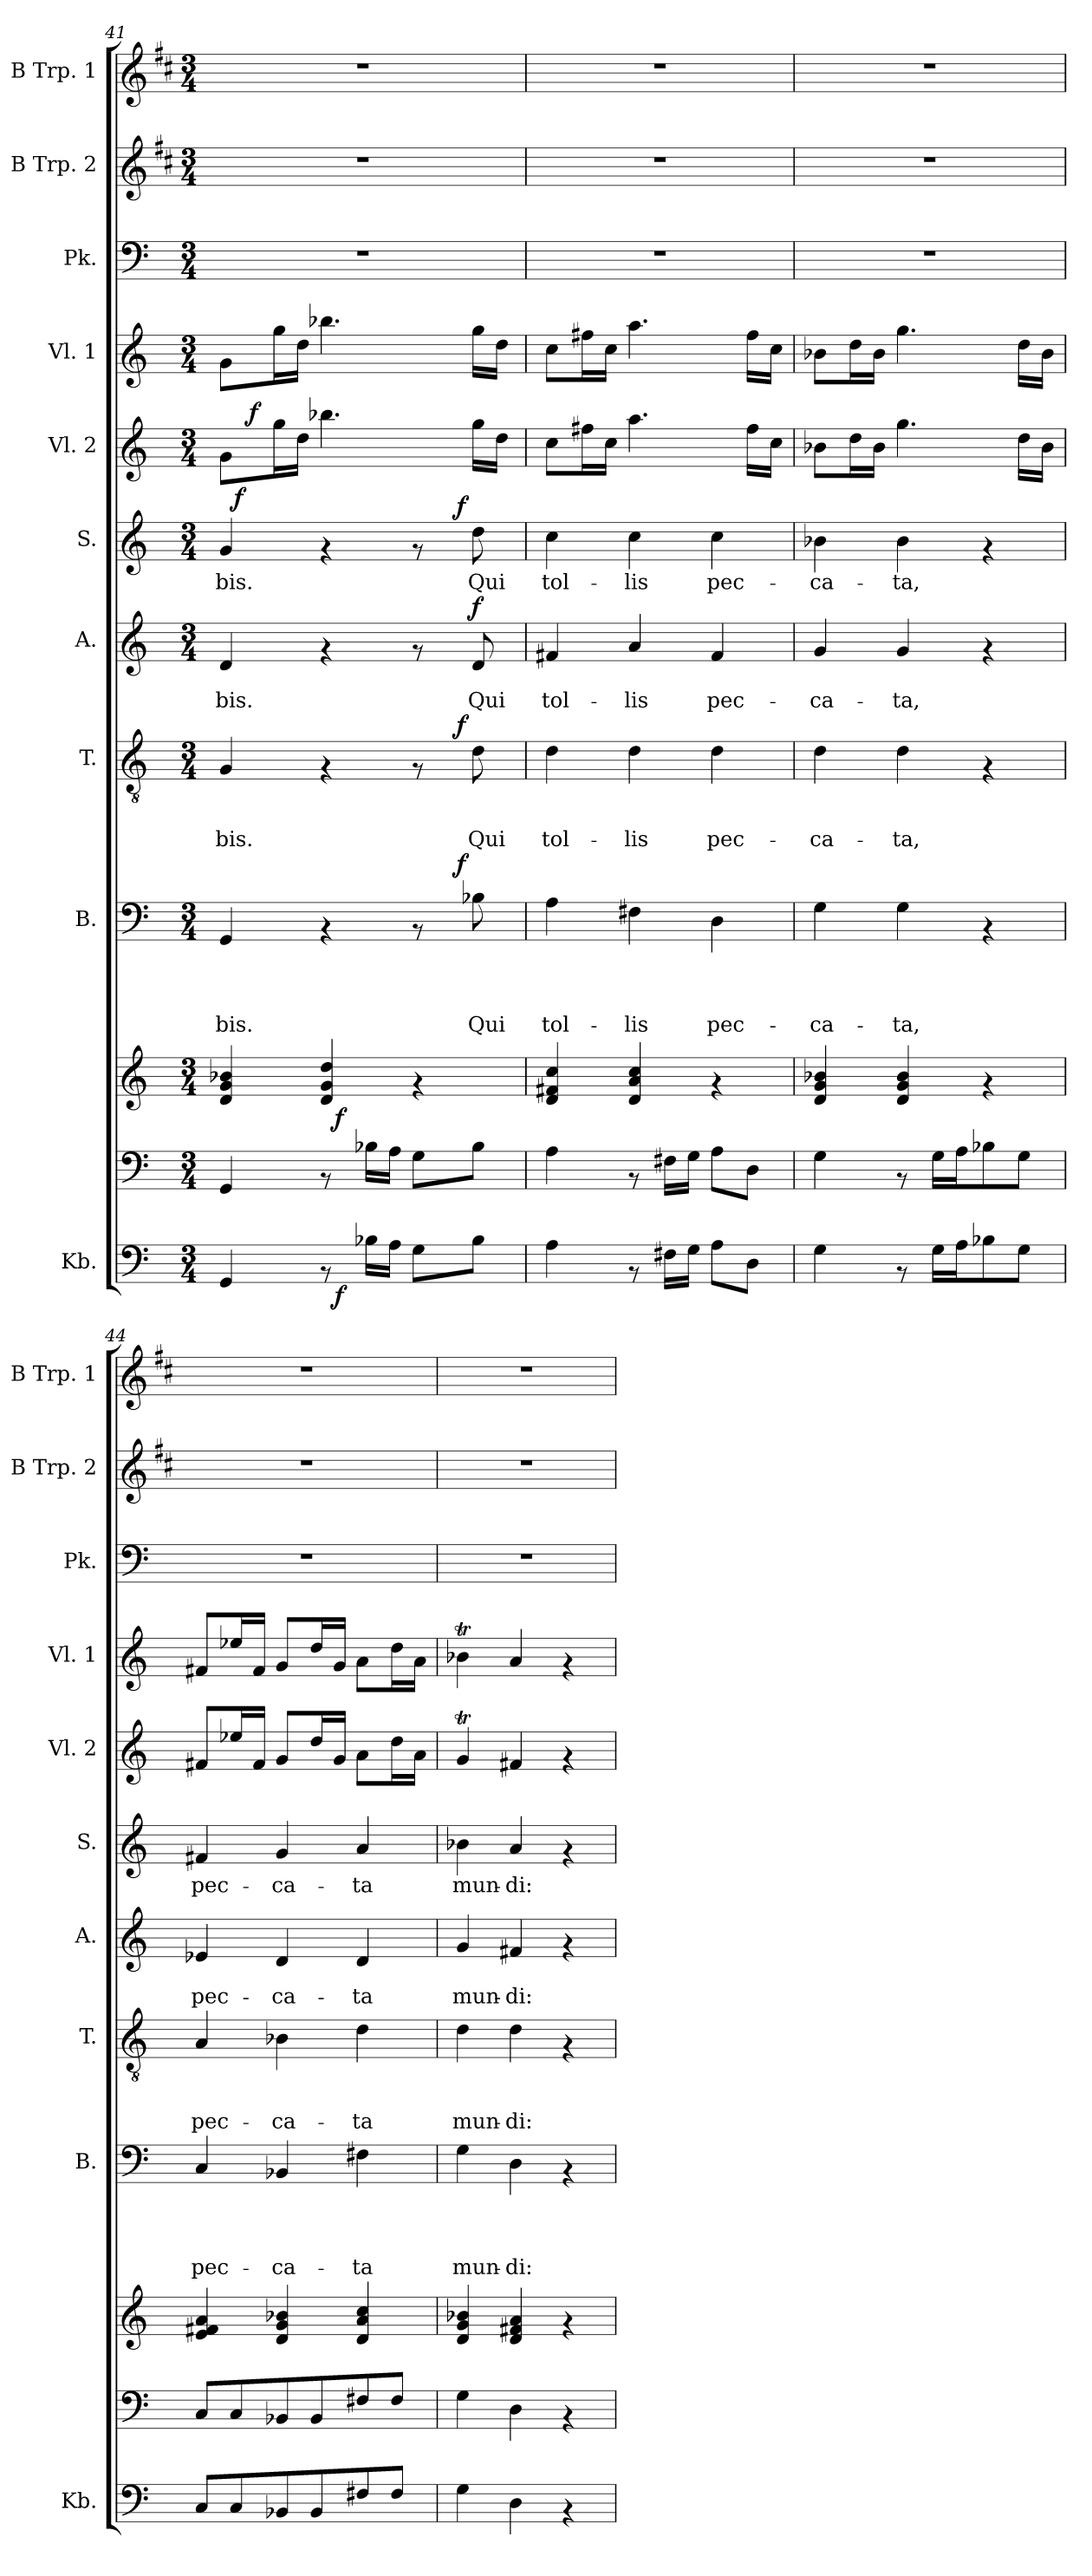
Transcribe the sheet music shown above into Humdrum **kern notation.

**kern	**dynam	**kern	**kern	**dynam	**kern	**text	**text	**text	**text	**dynam	**kern	**text	**text	**text	**dynam	**kern	**text	**text	**dynam	**kern	**text	**dynam	**kern	**dynam	**kern	**kern	**kern	**kern
*part12	*part12	*part11	*part10	*part10	*part9	*part9	*part9	*part9	*part9	*part9	*part8	*part8	*part8	*part8	*part8	*part7	*part7	*part7	*part7	*part6	*part6	*part6	*part5	*part5	*part4	*part3	*part2	*part1
*staff12	*staff12	*staff11	*staff10	*staff10	*staff9	*staff9	*staff9	*staff9	*staff9	*staff9	*staff8	*staff8	*staff8	*staff8	*staff8	*staff7	*staff7	*staff7	*staff7	*staff6	*staff6	*staff6	*staff5	*staff5	*staff4	*staff3	*staff2	*staff1
*I"Kb.	*	*	*	*	*I"B.	*	*	*	*	*	*I"T.	*	*	*	*	*I"A.	*	*	*	*I"S.	*	*	*I"Vl. 2	*	*I"Vl. 1	*I"Pk.	*I"B Trp. 2	*I"B Trp. 1
*I'Kb.	*	*	*	*	*I'B.	*	*	*	*	*	*I'T.	*	*	*	*	*I'A.	*	*	*	*I'S.	*	*	*I'Vl. 2	*	*I'Vl. 1	*I'Pk.	*I'B Trp. 2	*I'B Trp. 1
*clefF4	*	*clefF4	*clefG2	*	*clefF4	*	*	*	*	*	*clefGv2	*	*	*	*	*clefG2	*	*	*	*clefG2	*	*	*clefG2	*	*clefG2	*clefF4	*clefG2	*clefG2
*	*	*	*	*	*	*	*	*	*	*	*	*	*	*	*	*	*	*	*	*	*	*	*	*	*	*	*ITrd1c2	*ITrd1c2
*k[]	*	*k[]	*k[]	*	*k[]	*	*	*	*	*	*k[]	*	*	*	*	*k[]	*	*	*	*k[]	*	*	*k[]	*	*k[]	*k[]	*k[]	*k[]
*C:	*	*C:	*C:	*	*C:	*	*	*	*	*	*C:	*	*	*	*	*C:	*	*	*	*C:	*	*	*C:	*	*C:	*C:	*C:	*C:
*M3/4	*	*M3/4	*M3/4	*	*M3/4	*	*	*	*	*	*M3/4	*	*	*	*	*M3/4	*	*	*	*M3/4	*	*	*M3/4	*	*M3/4	*M3/4	*M3/4	*M3/4
=41	=41	=41	=41	=41	=41	=41	=41	=41	=41	=41	=41	=41	=41	=41	=41	=41	=41	=41	=41	=41	=41	=41	=41	=41	=41	=41	=41	=41
!	!	!	!	!	!	!	!	!	!LO:LY:b	!	!	!	!	!LO:LY:b	!	!	!	!LO:LY:b	!	!	!LO:LY:b	!	!	!	!	!	!	!
*^	*	*	*^	*	*^	*	*	*	*	*	*^	*	*	*	*	*	*	*	*	*^	*	*	*^	*	*	*	*	*
*	*	*	*	*	*	*	*	*	*	*	*	*	*	*	*	*	*	*	*	*	*	*	*	*	*	*	*	*	*^	*	*	*	*	*
4GG/	4ryy	.	4GG/	4d/ 4g/ 4b-X/	4ryy	.	4GG/	2ryy	.	.	.	-bis.	.	4G/	2ryy	.	.	-bis.	.	4d/	.	-bis.	.	4g/	2ryy	-bis.	.	8g\L	32ryy	16ryy	.	8g\L	2.r	2.r	2.r
!	!	!	!	!	!	!	!	!	!	!	!	!	!	!	!	!	!	!	!	!	!	!	!	!	!	!	!	!	!	!	!LO:DY:b	!	!	!	!
.	.	.	.	.	.	.	.	.	.	.	.	.	.	.	.	.	.	.	.	.	.	.	.	.	.	.	.	.	2ryy	.	f	.	.	.	.
!	!	!	!	!	!	!	!	!	!	!	!	!	!	!	!	!	!	!	!	!	!	!	!	!	!	!	!	!	!	!	!LO:DY:a	!	!	!	!
.	.	.	.	.	.	.	.	.	.	.	.	.	.	.	.	.	.	.	.	.	.	.	.	.	.	.	.	.	.	2ryy	f	.	.	.	.
.	.	.	.	.	.	.	.	.	.	.	.	.	.	.	.	.	.	.	.	.	.	.	.	.	.	.	.	16gg\L	.	.	.	16gg\L	.	.	.
.	.	.	.	.	.	.	.	.	.	.	.	.	.	.	.	.	.	.	.	.	.	.	.	.	.	.	.	16dd\JJ	.	.	.	16dd\JJ	.	.	.
8rAA	32ryy	.	8rAA	4d/ 4g/ 4dd/	32ryy	.	4rAA	.	.	.	.	.	.	4rF	.	.	.	.	.	4rf	.	.	.	4rf	.	.	.	4.bb-X\	.	.	.	4.bb-X\	.	.	.
!	!	!LO:DY:b	!	!	!	!LO:DY:b	!	!	!	!	!	!	!	!	!	!	!	!	!	!	!	!	!	!	!	!	!	!	!	!	!	!	!	!	!
.	4...ryy	f	.	.	4...ryy	f	.	.	.	.	.	.	.	.	.	.	.	.	.	.	.	.	.	.	.	.	.	.	.	.	.	.	.	.	.
16B-X\LL	.	.	16B-X\LL	.	.	.	.	.	.	.	.	.	.	.	.	.	.	.	.	.	.	.	.	.	.	.	.	.	.	.	.	.	.	.	.
16A\JJ	.	.	16A\JJ	.	.	.	.	.	.	.	.	.	.	.	.	.	.	.	.	.	.	.	.	.	.	.	.	.	.	.	.	.	.	.	.
8G\L	.	.	8G\L	4rf	.	.	8rAA	16.ryy	.	.	.	.	.	8rF	16.ryy	.	.	.	.	8rf	.	.	.	8rf	16.ryy	.	.	.	.	.	.	.	.	.	.
.	.	.	.	.	.	.	.	.	.	.	.	.	.	.	.	.	.	.	.	.	.	.	.	.	.	.	.	.	8..ryy	.	.	.	.	.	.
.	.	.	.	.	.	.	.	.	.	.	.	.	.	.	.	.	.	.	.	.	.	.	.	.	.	.	.	.	.	8.ryy	.	.	.	.	.
!	!	!	!	!	!	!	!	!	!	!	!	!	!LO:DY:a	!	!	!	!	!	!LO:DY:a	!	!	!	!	!	!	!	!LO:DY:a	!	!	!	!	!	!	!	!
.	.	.	.	.	.	.	.	8ryy	.	.	.	.	f	.	8ryy	.	.	.	f	.	.	.	.	.	8ryy	.	f	.	.	.	.	.	.	.	.
!	!	!	!	!	!	!	!	!	!	!	!	!LO:LY:b	!	!	!	!	!	!LO:LY:b	!	!	!	!LO:LY:b	!LO:DY:a	!	!	!LO:LY:b	!	!	!	!	!	!	!	!	!
8B-\J	.	.	8B-\J	.	.	.	8B-X\	.	.	.	.	Qui	.	8d\	.	.	.	Qui	.	8d/	.	Qui	f	8dd\	.	Qui	.	16gg\LL	.	.	.	16gg\LL	.	.	.
.	.	.	.	.	.	.	.	.	.	.	.	.	.	.	.	.	.	.	.	.	.	.	.	.	.	.	.	16dd\JJ	.	.	.	16dd\JJ	.	.	.
.	.	.	.	.	.	.	.	32ryy	.	.	.	.	.	.	32ryy	.	.	.	.	.	.	.	.	.	32ryy	.	.	.	.	.	.	.	.	.	.
!!LO:PB:g=z
=42	=42	=42	=42	=42	=42	=42	=42	=42	=42	=42	=42	=42	=42	=42	=42	=42	=42	=42	=42	=42	=42	=42	=42	=42	=42	=42	=42	=42	=42	=42	=42	=42	=42	=42	=42
!	!	!	!	!	!	!	!	!	!	!	!	!LO:LY:b	!	!	!	!	!	!LO:LY:b	!	!	!	!LO:LY:b	!	!	!	!LO:LY:b	!	!	!	!	!	!	!	!	!
*	*	*	*	*v	*v	*	*	*	*	*	*	*	*	*v	*v	*	*	*	*	*	*	*	*	*v	*v	*	*	*v	*v	*v	*	*	*	*	*
*v	*v	*	*	*	*	*v	*v	*	*	*	*	*	*	*	*	*	*	*	*	*	*	*	*	*	*	*	*	*	*	*
4A\	.	4A\	4d/ 4f#X/ 4cc/	.	4A\	.	.	.	tol-	.	4d\	.	.	tol-	.	4f#X/	.	tol-	.	4cc\	tol-	.	8cc\L	.	8cc\L	2.r	2.r	2.r
.	.	.	.	.	.	.	.	.	.	.	.	.	.	.	.	.	.	.	.	.	.	.	16ff#X\L	.	16ff#X\L	.	.	.
.	.	.	.	.	.	.	.	.	.	.	.	.	.	.	.	.	.	.	.	.	.	.	16cc\JJ	.	16cc\JJ	.	.	.
!	!	!	!	!	!	!	!	!	!LO:LY:b	!	!	!	!	!LO:LY:b	!	!	!	!LO:LY:b	!	!	!LO:LY:b	!	!	!	!	!	!	!
8rAA	.	8rAA	4d/ 4a/ 4cc/	.	4F#X\	.	.	.	-lis	.	4d\	.	.	-lis	.	4a/	.	-lis	.	4cc\	-lis	.	4.aa\	.	4.aa\	.	.	.
16F#X\LL	.	16F#X\LL	.	.	.	.	.	.	.	.	.	.	.	.	.	.	.	.	.	.	.	.	.	.	.	.	.	.
16G\JJ	.	16G\JJ	.	.	.	.	.	.	.	.	.	.	.	.	.	.	.	.	.	.	.	.	.	.	.	.	.	.
!	!	!	!	!	!	!	!	!	!LO:LY:b	!	!	!	!	!LO:LY:b	!	!	!	!LO:LY:b	!	!	!LO:LY:b	!	!	!	!	!	!	!
8A\L	.	8A\L	4rf	.	4D\	.	.	.	pec-	.	4d\	.	.	pec-	.	4f#/	.	pec-	.	4cc\	pec-	.	.	.	.	.	.	.
8D\J	.	8D\J	.	.	.	.	.	.	.	.	.	.	.	.	.	.	.	.	.	.	.	.	16ff#\LL	.	16ff#\LL	.	.	.
.	.	.	.	.	.	.	.	.	.	.	.	.	.	.	.	.	.	.	.	.	.	.	16cc\JJ	.	16cc\JJ	.	.	.
=43	=43	=43	=43	=43	=43	=43	=43	=43	=43	=43	=43	=43	=43	=43	=43	=43	=43	=43	=43	=43	=43	=43	=43	=43	=43	=43	=43	=43
!	!	!	!	!	!	!	!	!	!LO:LY:b	!	!	!	!	!LO:LY:b	!	!	!	!LO:LY:b	!	!	!LO:LY:b	!	!	!	!	!	!	!
4G\	.	4G\	4d/ 4g/ 4b-X/	.	4G\	.	.	.	-ca-	.	4d\	.	.	-ca-	.	4g/	.	-ca-	.	4b-X\	-ca-	.	8b-X\L	.	8b-X\L	2.r	2.r	2.r
.	.	.	.	.	.	.	.	.	.	.	.	.	.	.	.	.	.	.	.	.	.	.	16dd\L	.	16dd\L	.	.	.
.	.	.	.	.	.	.	.	.	.	.	.	.	.	.	.	.	.	.	.	.	.	.	16b-\JJ	.	16b-\JJ	.	.	.
!	!	!	!	!	!	!	!	!	!LO:LY:b	!	!	!	!	!LO:LY:b	!	!	!	!LO:LY:b	!	!	!LO:LY:b	!	!	!	!	!	!	!
8rAA	.	8rAA	4d/ 4g/ 4b-/	.	4G\	.	.	.	-ta,	.	4d\	.	.	-ta,	.	4g/	.	-ta,	.	4b-\	-ta,	.	4.gg\	.	4.gg\	.	.	.
16G\LL	.	16G\LL	.	.	.	.	.	.	.	.	.	.	.	.	.	.	.	.	.	.	.	.	.	.	.	.	.	.
16A\J	.	16A\J	.	.	.	.	.	.	.	.	.	.	.	.	.	.	.	.	.	.	.	.	.	.	.	.	.	.
8B-X\	.	8B-X\	4rf	.	4rAA	.	.	.	.	.	4rF	.	.	.	.	4rf	.	.	.	4rf	.	.	.	.	.	.	.	.
8G\J	.	8G\J	.	.	.	.	.	.	.	.	.	.	.	.	.	.	.	.	.	.	.	.	16dd\LL	.	16dd\LL	.	.	.
.	.	.	.	.	.	.	.	.	.	.	.	.	.	.	.	.	.	.	.	.	.	.	16b-\JJ	.	16b-\JJ	.	.	.
=44	=44	=44	=44	=44	=44	=44	=44	=44	=44	=44	=44	=44	=44	=44	=44	=44	=44	=44	=44	=44	=44	=44	=44	=44	=44	=44	=44	=44
!	!	!	!	!	!	!	!	!	!LO:LY:b	!	!	!	!	!LO:LY:b	!	!	!	!LO:LY:b	!	!	!LO:LY:b	!	!	!	!	!	!	!
8C/L	.	8C/L	4e/ 4f#X/ 4a/	.	4C/	.	.	.	pec-	.	4A/	.	.	pec-	.	4e-X/	.	pec-	.	4f#X/	pec-	.	8f#X/L	.	8f#X/L	2.r	2.r	2.r
8C/	.	8C/	.	.	.	.	.	.	.	.	.	.	.	.	.	.	.	.	.	.	.	.	16ee-X/L	.	16ee-X/L	.	.	.
.	.	.	.	.	.	.	.	.	.	.	.	.	.	.	.	.	.	.	.	.	.	.	16f#/JJ	.	16f#/JJ	.	.	.
!	!	!	!	!	!	!	!	!	!LO:LY:b	!	!	!	!	!LO:LY:b	!	!	!	!LO:LY:b	!	!	!LO:LY:b	!	!	!	!	!	!	!
8BB-X/	.	8BB-X/	4d/ 4g/ 4b-X/	.	4BB-X/	.	.	.	-ca-	.	4B-X\	.	.	-ca-	.	4d/	.	-ca-	.	4g/	-ca-	.	8g/L	.	8g/L	.	.	.
8BB-/	.	8BB-/	.	.	.	.	.	.	.	.	.	.	.	.	.	.	.	.	.	.	.	.	16dd/L	.	16dd/L	.	.	.
.	.	.	.	.	.	.	.	.	.	.	.	.	.	.	.	.	.	.	.	.	.	.	16g/JJ	.	16g/JJ	.	.	.
!	!	!	!	!	!	!	!	!	!LO:LY:b	!	!	!	!	!LO:LY:b	!	!	!	!LO:LY:b	!	!	!LO:LY:b	!	!	!	!	!	!	!
8F#X/	.	8F#X/	4d/ 4a/ 4cc/	.	4F#X\	.	.	.	-ta	.	4d\	.	.	-ta	.	4d/	.	-ta	.	4a/	-ta	.	8a\L	.	8a\L	.	.	.
8F#/J	.	8F#/J	.	.	.	.	.	.	.	.	.	.	.	.	.	.	.	.	.	.	.	.	16dd\L	.	16dd\L	.	.	.
.	.	.	.	.	.	.	.	.	.	.	.	.	.	.	.	.	.	.	.	.	.	.	16a\JJ	.	16a\JJ	.	.	.
=45	=45	=45	=45	=45	=45	=45	=45	=45	=45	=45	=45	=45	=45	=45	=45	=45	=45	=45	=45	=45	=45	=45	=45	=45	=45	=45	=45	=45
!	!	!	!	!	!	!	!	!	!LO:LY:b	!	!	!	!	!LO:LY:b	!	!	!	!LO:LY:b	!	!	!LO:LY:b	!	!	!	!	!	!	!
4G\	.	4G\	4d/ 4g/ 4b-X/	.	4G\	.	.	.	mun-	.	4d\	.	.	mun-	.	4g/	.	mun-	.	4b-X\	mun-	.	4gT/	.	4b-XT\	2.r	2.r	2.r
!	!	!	!	!	!	!	!	!	!LO:LY:b	!	!	!	!	!LO:LY:b	!	!	!	!LO:LY:b	!	!	!LO:LY:b	!	!	!	!	!	!	!
4D\	.	4D\	4d/ 4f#X/ 4a/	.	4D\	.	.	.	-di:	.	4d\	.	.	-di:	.	4f#X/	.	-di:	.	4a/	-di:	.	4f#X/	.	4a/	.	.	.
4rAA	.	4rAA	4rf	.	4rAA	.	.	.	.	.	4rF	.	.	.	.	4rf	.	.	.	4rf	.	.	4rf	.	4rf	.	.	.
=	=	=	=	=	=	=	=	=	=	=	=	=	=	=	=	=	=	=	=	=	=	=	=	=	=	=	=	=
*-	*-	*-	*-	*-	*-	*-	*-	*-	*-	*-	*-	*-	*-	*-	*-	*-	*-	*-	*-	*-	*-	*-	*-	*-	*-	*-	*-	*-
